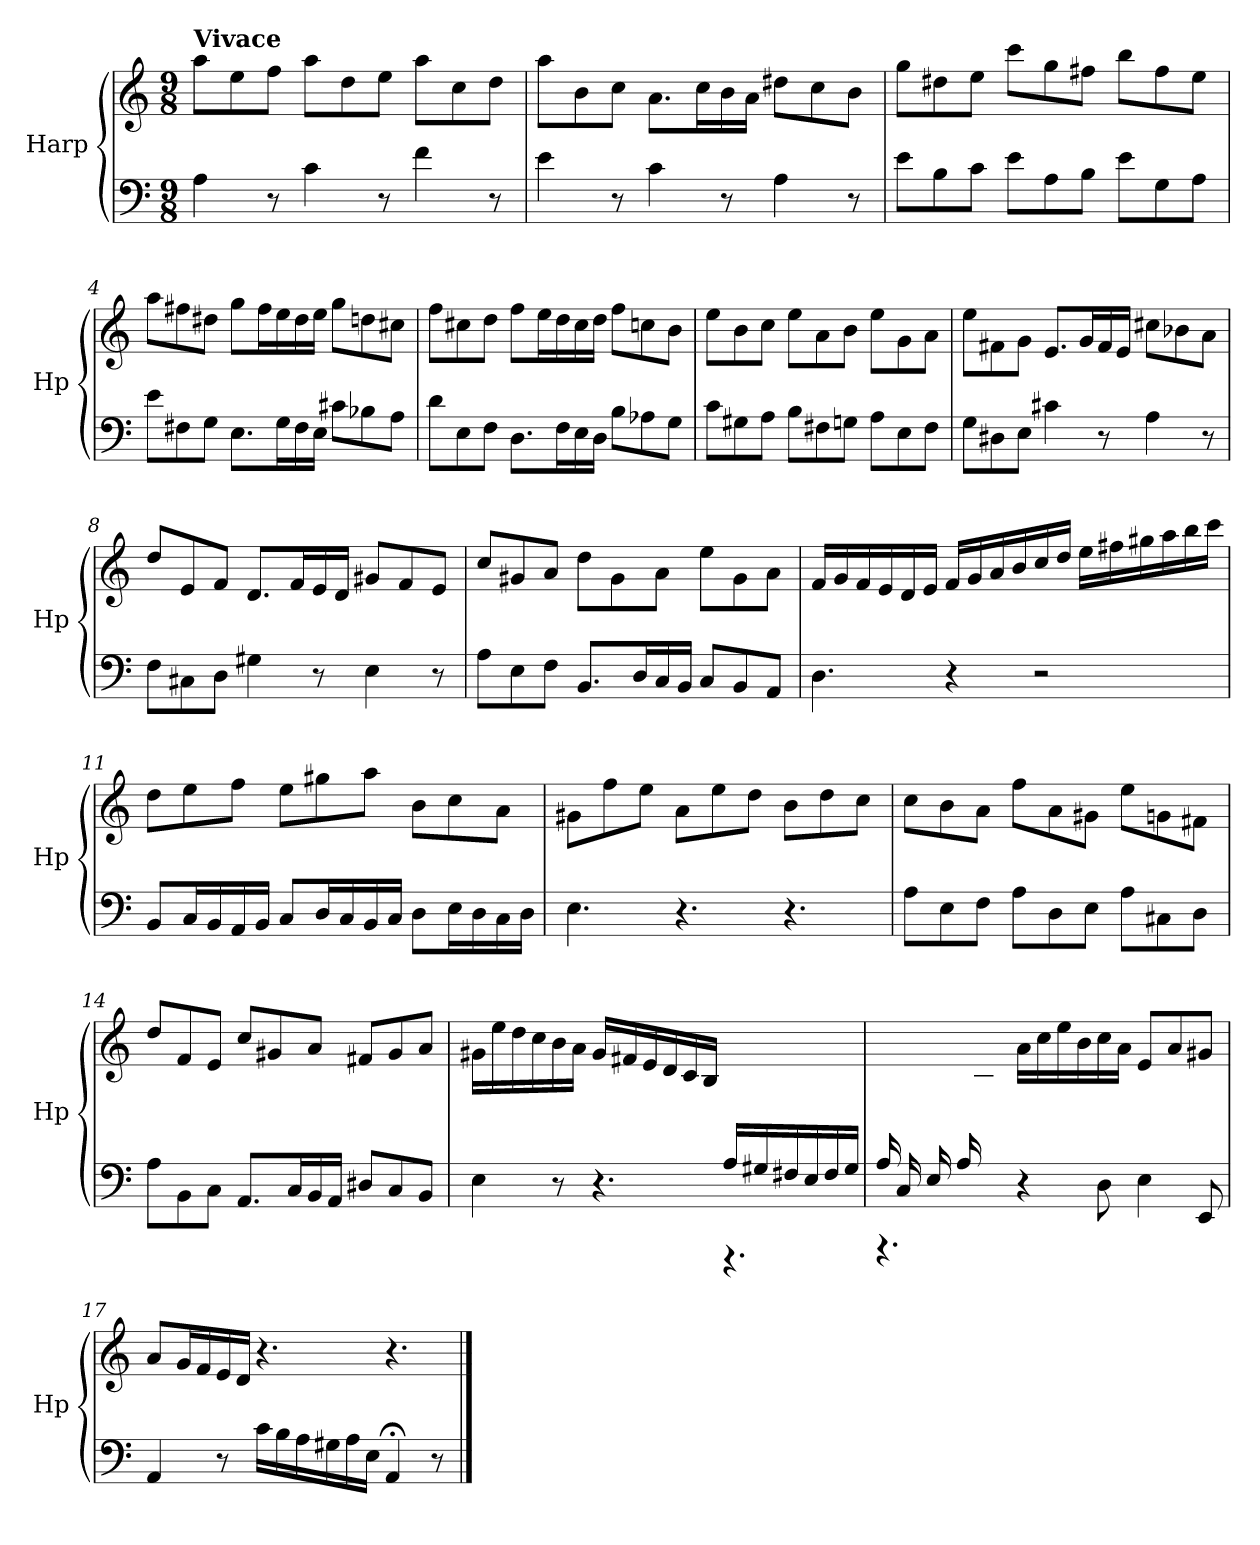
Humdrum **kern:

**kern	**kern
*part1	*part1
*staff2	*staff1
*I"Harp	*
*I'Hp	*
*clefF4	*clefG2
*k[]	*k[]
*M9/8	*M9/8
=1	=1
!	!LO:TX:a:B:t=Vivace
4A\	8aa\L
.	8ee\
8r	8ff\J
4c\	8aa\L
.	8dd\
8r	8ee\J
4f\	8aa\L
.	8cc\
8r	8dd\J
=2	=2
4e\	8aa\L
.	8b\
8r	8cc\J
4c\	8.a\L
.	16cc\L
8r	16b\
.	16a\JJ
4A\	8dd#X\L
.	8cc\
8r	8b\J
=3	=3
8e\L	8gg\L
8B\	8dd#X\
8c\J	8ee\J
8e\L	8ccc\L
8A\	8gg\
8B\J	8ff#X\J
8e\L	8bb\L
8G\	8ff#\
8A\J	8ee\J
!!LO:LB:g=z
=4	=4
8e\L	8aa\L
8F#X\	8ff#X\
8G\J	8dd#X\J
8.E\L	8gg\L
.	16ff#\L
16G\L	16ee\
16F#\	16dd#\
16E\JJ	16ee\JJ
8c#X\L	8gg\L
8B-X\	8ddn\
8A\J	8cc#X\J
=5	=5
8d\L	8ff\L
8E\	8cc#X\
8F\J	8dd\J
8.D\L	8ff\L
.	16ee\L
16F\L	16dd\
16E\	16cc#\
16D\JJ	16dd\JJ
8B\L	8ff\L
8A-X\	8ccn\
8G\J	8b\J
=6	=6
8c\L	8ee\L
8G#X\	8b\
8A\J	8cc\J
8B\L	8ee\L
8F#X\	8a\
8Gn\J	8b\J
8A\L	8ee\L
8E\	8g\
8F#\J	8a\J
!!LO:LB:g=z
=7	=7
8G\L	8ee\L
8D#X\	8f#X\
8E\J	8g\J
4c#X\	8.e/L
.	16g/L
8r	16f#/
.	16e/JJ
4A\	8cc#X\L
.	8b-X\
8r	8a\J
=8	=8
8F\L	8dd/L
8C#X\	8e/
8D\J	8f/J
4G#X\	8.d/L
.	16f/L
8r	16e/
.	16d/JJ
4E\	8g#X/L
.	8f/
8r	8e/J
=9	=9
8A\L	8cc/L
8E\	8g#X/
8F\J	8a/J
8.BB/L	8dd\L
.	8g#\
16D/L	.
16C/	8a\J
16BB/JJ	.
8C/L	8ee\L
8BB/	8g#\
8AA/J	8a\J
!!LO:LB:g=z
=10	=10
4.D\	16f/LL
.	16g/
.	16f/
.	16e/
.	16d/
.	16e/JJ
4r	16f/LL
.	16g/
.	16a/
.	16b/
2r	16cc/
.	16dd/JJ
.	16ee\LL
.	16ff#X\
.	16gg#X\
.	16aa\
.	16bb\
.	16ccc\JJ
=11	=11
8BB/L	8dd\L
16C/L	8ee\
16BB/	.
16AA/	8ff\J
16BB/JJ	.
8C/L	8ee\L
16D/L	8gg#X\
16C/	.
16BB/	8aa\J
16C/JJ	.
8D\L	8b\L
16E\L	8cc\
16D\	.
16C\	8a\J
16D\JJ	.
=12	=12
4.E\	8g#X\L
.	8ff\
.	8ee\J
4.r	8a\L
.	8ee\
.	8dd\J
4.r	8b\L
.	8dd\
.	8cc\J
!!LO:LB:g=z
=13	=13
8A\L	8cc\L
8E\	8b\
8F\J	8a\J
8A\L	8ff\L
8D\	8a\
8E\J	8g#X\J
8A\L	8ee\L
8C#X\	8gn\
8D\J	8f#X\J
=14	=14
8A\L	8dd/L
8BB\	8f/
8C\J	8e/J
8.AA/L	8cc/L
.	8g#X/
16C/L	.
16BB/	8a/J
16AA/JJ	.
8D#X/L	8f#X/L
8C/	8g#/
8BB/J	8a/J
=15	=15
*^	*
2.ryy	4E\	16g#X\LL
.	.	16ee\
.	.	16dd\
.	.	16cc\
.	8r	16b\
.	.	16a\JJ
.	4.r	16g#/LL
.	.	16f#X/
.	.	16e/
.	.	16d/
.	.	16c/
.	.	16B/JJ
16A/LL	4.rDDD	4.ryy
16G#X/	.	.
16F#X/	.	.
16E/	.	.
16F#/	.	.
16G#/JJ	.	.
!!LO:PB:g=z
=16	=16	=16
16A/LL	4.rFFF	4ryy
16C/	.	.
16E/	.	.
16A/	.	.
2..ryy	.	16c\
.	.	16e\JJ
.	4r	16a\LL
.	.	16cc\
.	.	16ee\
.	.	16b\
.	8D\	16cc\
.	.	16a\JJ
.	4E\	8e/L
.	.	8a/
.	8EE/	8g#X/J
*v	*v	*
=17	=17
4AA/	8a/L
.	16g/L
.	16f/
8r	16e/
.	16d/JJ
16c\LL	4.r
16B\	.
16A\	.
16G#X\	.
16A\	.
16E\JJ	.
4AA;</	4.r
8r	.
==	==
*-	*-
